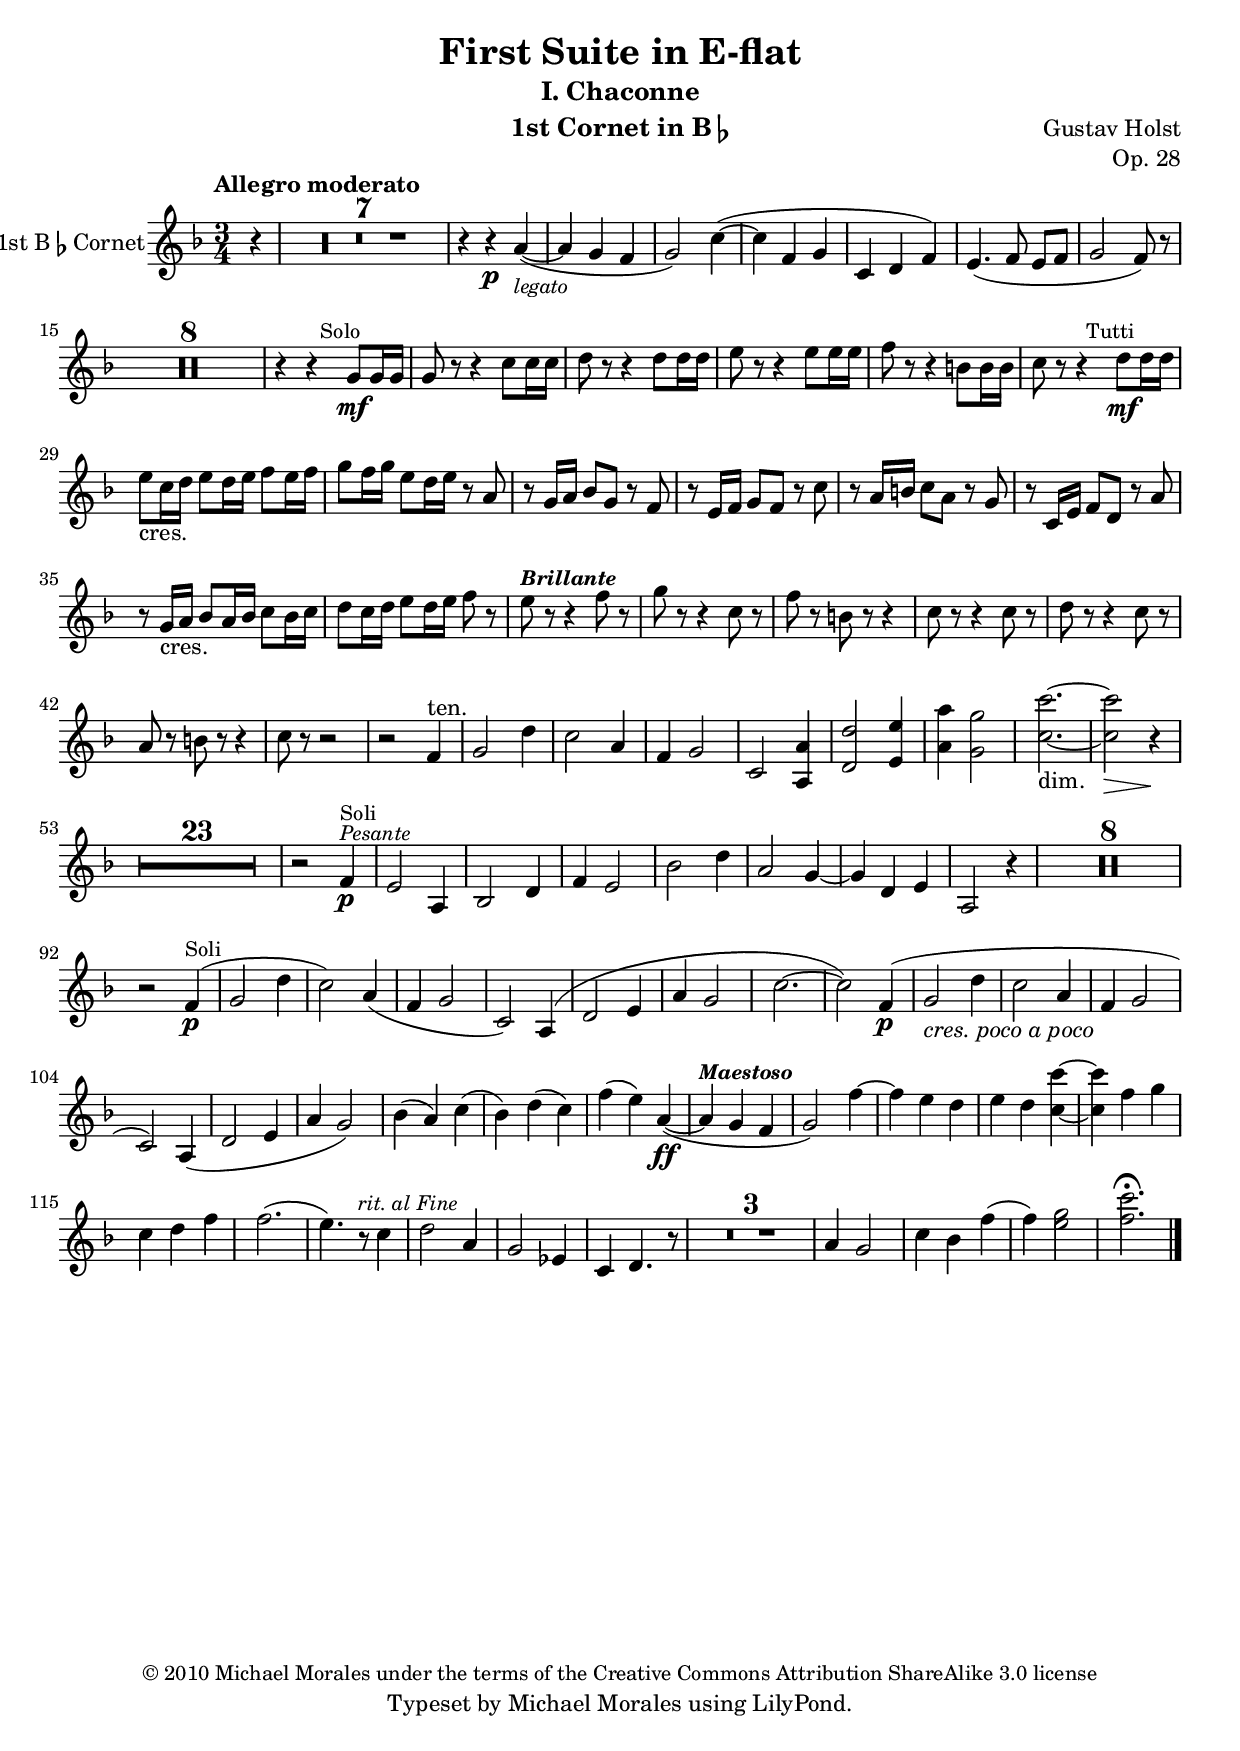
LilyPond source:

% Created on Wed Jun 02 17:25:32 PDT 2010

%----------------------------------------------------------------------------
%If there are any errors or anything you want to praise/complain about please
%feel free to contact me at thenewmikemoral [at] aol [dot] com.
%
%This file is based on a public domain score is released under the
%Creative Commons Attribution ShareAlike 3.0 License.
%
%Last updated 28 Feb 2011
%----------------------------------------------------------------------------

\version "2.12.3"  

\header {
	title = \markup { "First Suite in E-flat" } 
	subtitle = "I. Chaconne" 
 	composer = "Gustav Holst" 
 	date = "First Cornet"
 	opus = "Op. 28" 
 	instrument = \markup { "1st Cornet in B" \flat }
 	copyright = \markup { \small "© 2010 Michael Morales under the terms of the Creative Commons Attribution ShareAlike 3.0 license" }
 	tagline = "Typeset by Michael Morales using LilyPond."
 	}
  
cpap = \markup {\italic "cres. poco a poco"}
solo = \mark \markup { \small "Solo" }
soli = \markup { \small "Soli" }
bril = \markup { \small \bold \italic "Brillante"}
maes = \markup { \small \bold \italic "Maestoso" }
lega = \markup { \small \italic "legato" }
 
staffTrumpetInBb = \new Staff {
	\time 3/4
	\set Staff.instrumentName = \markup { "1st B" \flat "Cornet" }
	\set Staff.midiInstrument = "trumpet"
	\transposition ais,
	\key f \major
	\clef treble
	\relative c' { 	
	% Rest measures contracted to single measure
	\compressFullBarRests
	%\override Score.BarNumber #'break-visibility = #'#(#t #t #t)
	\bar ""  % Permit first bar number to be printed
	\tempo "Allegro moderato"
	\partial 4 r4
	R2.*7
	r4 r4 \p a'4_\lega(~
	a4 g f
	g2) c4( ~
	c f, g
	c, d f)
	e4. ( f8 e[ f]
	g2( f8 )) r8
	R2.*8
	r4 r4 \solo g8\mf[ g16 g16]
	g8 r8 r4 c8[ c16 c]
	d8 r8 r4 d8[ d16 d]
	e8 r8 r4 e8[ e16 e]
	f8 r8 r4 b,8[ b16 b]
	c8 r8 r4 \mark \markup { \small "Tutti" } d8\mf [ d16 d]
	e8_"cres."[ c16 d] e8[ d16 e] f8[ e16 f]
	g8[ f16 g] e8[ d16 e] r8 a,8
	r8 g16 a bes8 g r8 f
	r8 e16 f g8 f r8 c'
	r8 a16 b c8 a r8 g
	r8 c,16 e f8 d r8 a'8
	r8 g16_"cres." a bes8 a16 bes c8 bes16 c
	d8 c16 d e8 d16 e f8 r8
	e8^\bril r8 r4 f8 r8
	g8 r8 r4 c,8 r8
	f8 r8 b,8 r8 r4
	c8 r8 r4 c8 r8
	d8 r8 r4 c8 r8
	a8 r8 b8 r8 r4
	c8 r8 r2
	r2 f,4^"ten." 
	g2 d'4
	c2 a4
	f4 g2
	c,2 <a' a,>4
	<d, d'>2 <e e'>4
	<a a'>4 <g g'>2
	<c c'>2._"dim." ~
	<c  c'>2 \> r4 \!
	R2.*23
	r2 f,4\p^\markup { \italic \small "Pesante"  }^\soli
	e2 a,4
	bes2 d4
	f e2
	bes' d4
	a2 g4 ~
	g4 d e
	a,2 r4
	R2.*8
	r2 f'4-\p^\soli (
	g2 d'4
	c2) a4(
	f4 g2
	c,2) a4(
	d2 e4
	a4 g2
	c2. ~
	c2) f,4(-\p
	g2-\cpap d'4
	c2 a4
	f4 g2
	c,2) a4(
	d2 e4
	a4 g2) 
	bes4( a) c(
	bes) d( c)
	f( e) a,-\ff ( ~
	a^\maes g f
	g2) f'4 ~
	f e d
	e d <c c'>4 ~ <c c'>
	f g
	c, d f
	f2.(
	e4.) r8 c4
	\mark \markup { \small \italic "rit. al Fine" } d2 a4
	g2 ees4
	c4 d4. r8
	R2.*3
	a'4 g2
	c4 bes4 f'4(
	f) <e g>2
	<f c'>2.^\fermata
		\bar "|."
	}

}

\score {
	<<
		\staffTrumpetInBb
	>>
	
	\midi {
	}

  \layout {
  }
}

\paper {
	#(set-paper-size "a4")
	auto-first-page-number = ##f
	first-page-number = 1
	print-first-page-number = ##f
	print-page-number = ##t
}


